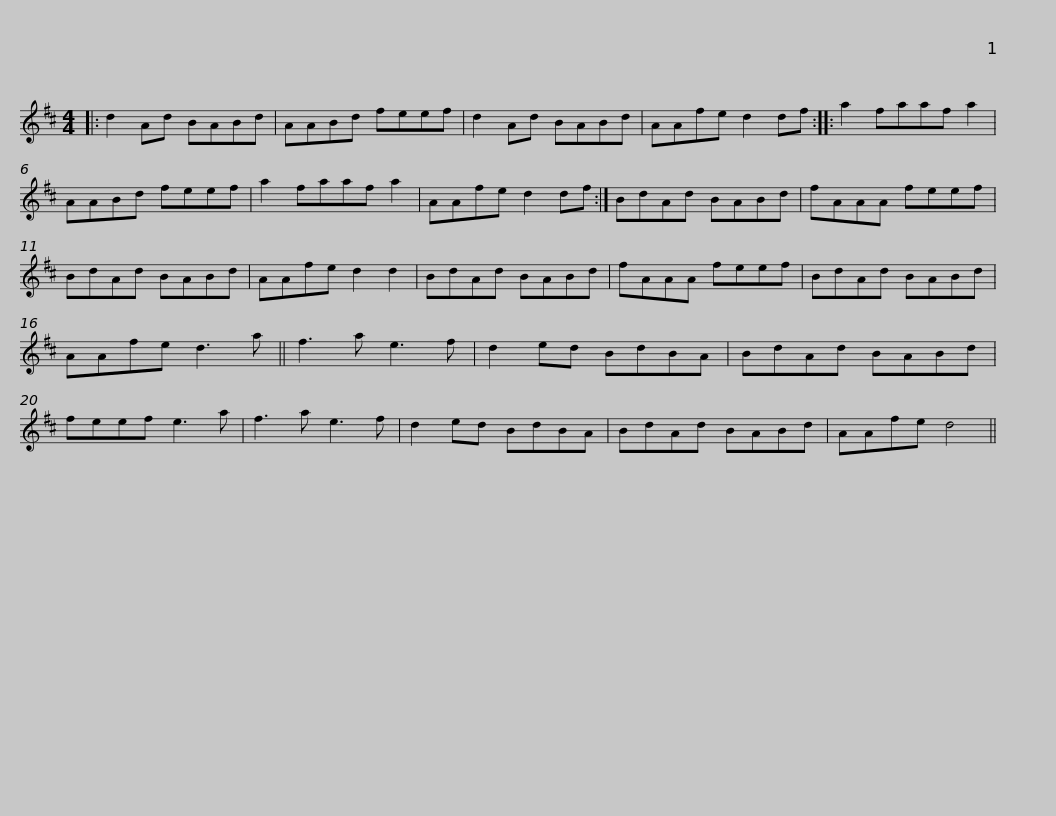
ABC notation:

X:1
L:1/8
M:4/4
I:linebreak $
K:D
V:1 treble
V:1
|: d2 Ad BABd | AABd feef | d2 Ad BABd | AAfe d2 df :: a2 faaf a2 |$ %5
 AABd feef | a2 faaf a2 | AAfe d2 df :| BdAd BABd | fAAA feef | %10
 BdAd BABd |$ AAfe d2 d2 | BdAd BABd | fAAA feef | BdAd BABd | %15
 AAfe d3 a || f3 a e3 f |$ d2 ed BdBA | BdAd BABd | feef e3 a | %20
 f3 a e3 f | d2 ed BdBA | BdAd BABd |$ AAfe d4 || %24
